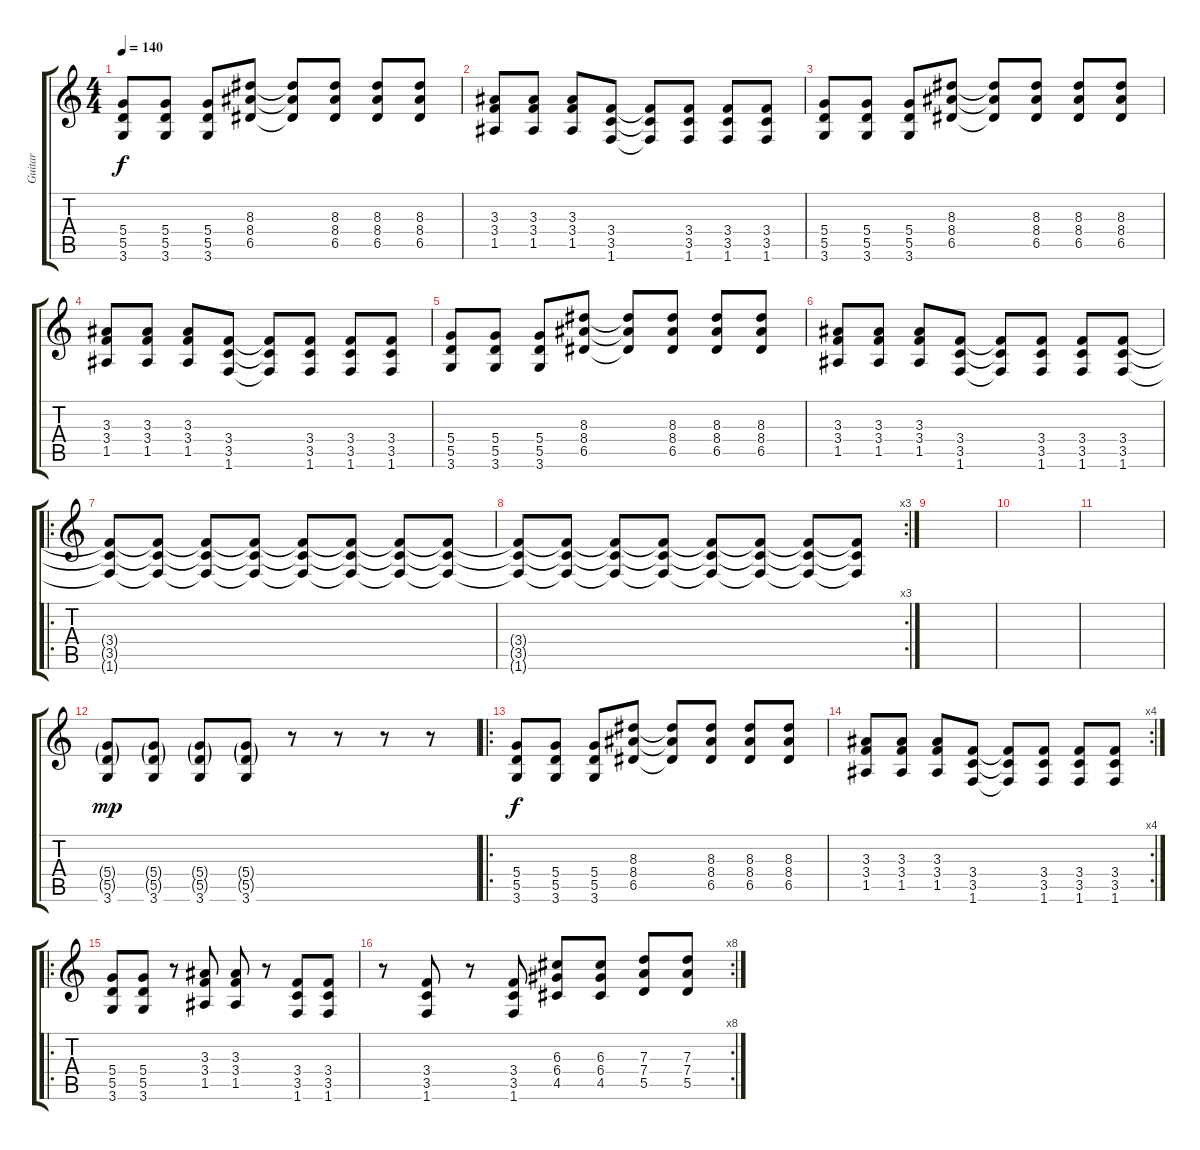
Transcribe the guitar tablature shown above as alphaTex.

\track ("Guitar" "Guitar") {instrument distortionguitar}
\staff {score tabs}
\tuning (E4 B3 G3 D3 A2 E2) {hide}
\ts (4 4)
\tempo 140
\clef g2
\ks c
(5.4 5.5 3.6).8{dy f volume 12} (5.4 5.5 3.6).8 (5.4 5.5 3.6).8 (8.3 8.4 6.5).8 (8.3{t} 8.4{t} 6.5{t}).8 (8.3 8.4 6.5).8 (8.3 8.4 6.5).8 (8.3 8.4 6.5).8 |
(3.3 3.4 1.5).8 (3.3 3.4 1.5).8 (3.3 3.4 1.5).8 (3.4 3.5 1.6).8 (3.4{t} 3.5{t} 1.6{t}).8 (3.4 3.5 1.6).8 (3.4 3.5 1.6).8 (3.4 3.5 1.6).8 |
(5.4 5.5 3.6).8 (5.4 5.5 3.6).8 (5.4 5.5 3.6).8 (8.3 8.4 6.5).8 (8.3{t} 8.4{t} 6.5{t}).8 (8.3 8.4 6.5).8 (8.3 8.4 6.5).8 (8.3 8.4 6.5).8 |
(3.3 3.4 1.5).8 (3.3 3.4 1.5).8 (3.3 3.4 1.5).8 (3.4 3.5 1.6).8 (3.4{t} 3.5{t} 1.6{t}).8 (3.4 3.5 1.6).8 (3.4 3.5 1.6).8 (3.4 3.5 1.6).8 |
(5.4 5.5 3.6).8 (5.4 5.5 3.6).8 (5.4 5.5 3.6).8 (8.3 8.4 6.5).8 (8.3{t} 8.4{t} 6.5{t}).8 (8.3 8.4 6.5).8 (8.3 8.4 6.5).8 (8.3 8.4 6.5).8 |
(3.3 3.4 1.5).8 (3.3 3.4 1.5).8 (3.3 3.4 1.5).8 (3.4 3.5 1.6).8 (3.4{t} 3.5{t} 1.6{t}).8 (3.4 3.5 1.6).8 (3.4 3.5 1.6).8 (3.4 3.5 1.6).8 |
\ro
(3.4{t} 3.5{t} 1.6{t}).8 (3.4{t} 3.5{t} 1.6{t}).8 (3.4{t} 3.5{t} 1.6{t}).8 (3.4{t} 3.5{t} 1.6{t}).8 (3.4{t} 3.5{t} 1.6{t}).8 (3.4{t} 3.5{t} 1.6{t}).8 (3.4{t} 3.5{t} 1.6{t}).8 (3.4{t} 3.5{t} 1.6{t}).8 |
\rc 3
(3.4{t} 3.5{t} 1.6{t}).8 (3.4{t} 3.5{t} 1.6{t}).8 (3.4{t} 3.5{t} 1.6{t}).8 (3.4{t} 3.5{t} 1.6{t}).8 (3.4{t} 3.5{t} 1.6{t}).8 (3.4{t} 3.5{t} 1.6{t}).8 (3.4{t} 3.5{t} 1.6{t}).8 (3.4{t} 3.5{t} 1.6{t}).8 |
|
|
|
(5.4{g} 5.5{g} 3.6).8{dy mp} (5.4{g} 5.5{g} 3.6).8 (5.4{g} 5.5{g} 3.6).8 (5.4{g} 5.5{g} 3.6).8 r.8 r.8 r.8 r.8 |
\ro
(5.4 5.5 3.6).8{dy f volume 13} (5.4 5.5 3.6).8 (5.4 5.5 3.6).8 (8.3 8.4 6.5).8 (8.3{t} 8.4{t} 6.5{t}).8 (8.3 8.4 6.5).8 (8.3 8.4 6.5).8 (8.3 8.4 6.5).8 |
\rc 4
(3.3 3.4 1.5).8 (3.3 3.4 1.5).8 (3.3 3.4 1.5).8 (3.4 3.5 1.6).8 (3.4{t} 3.5{t} 1.6{t}).8 (3.4 3.5 1.6).8 (3.4 3.5 1.6).8 (3.4 3.5 1.6).8 |
\ro
(5.4 5.5 3.6).8 (5.4 5.5 3.6).8 r.8 (3.3 3.4 1.5).8 (3.3 3.4 1.5).8 r.8 (3.4 3.5 1.6).8 (3.4 3.5 1.6).8 |
\rc 8
r.8 (3.4 3.5 1.6).8 r.8 (3.4 3.5 1.6).8 (6.3 6.4 4.5).8 (6.3 6.4 4.5).8 (7.3 7.4 5.5).8 (7.3 7.4 5.5).8
